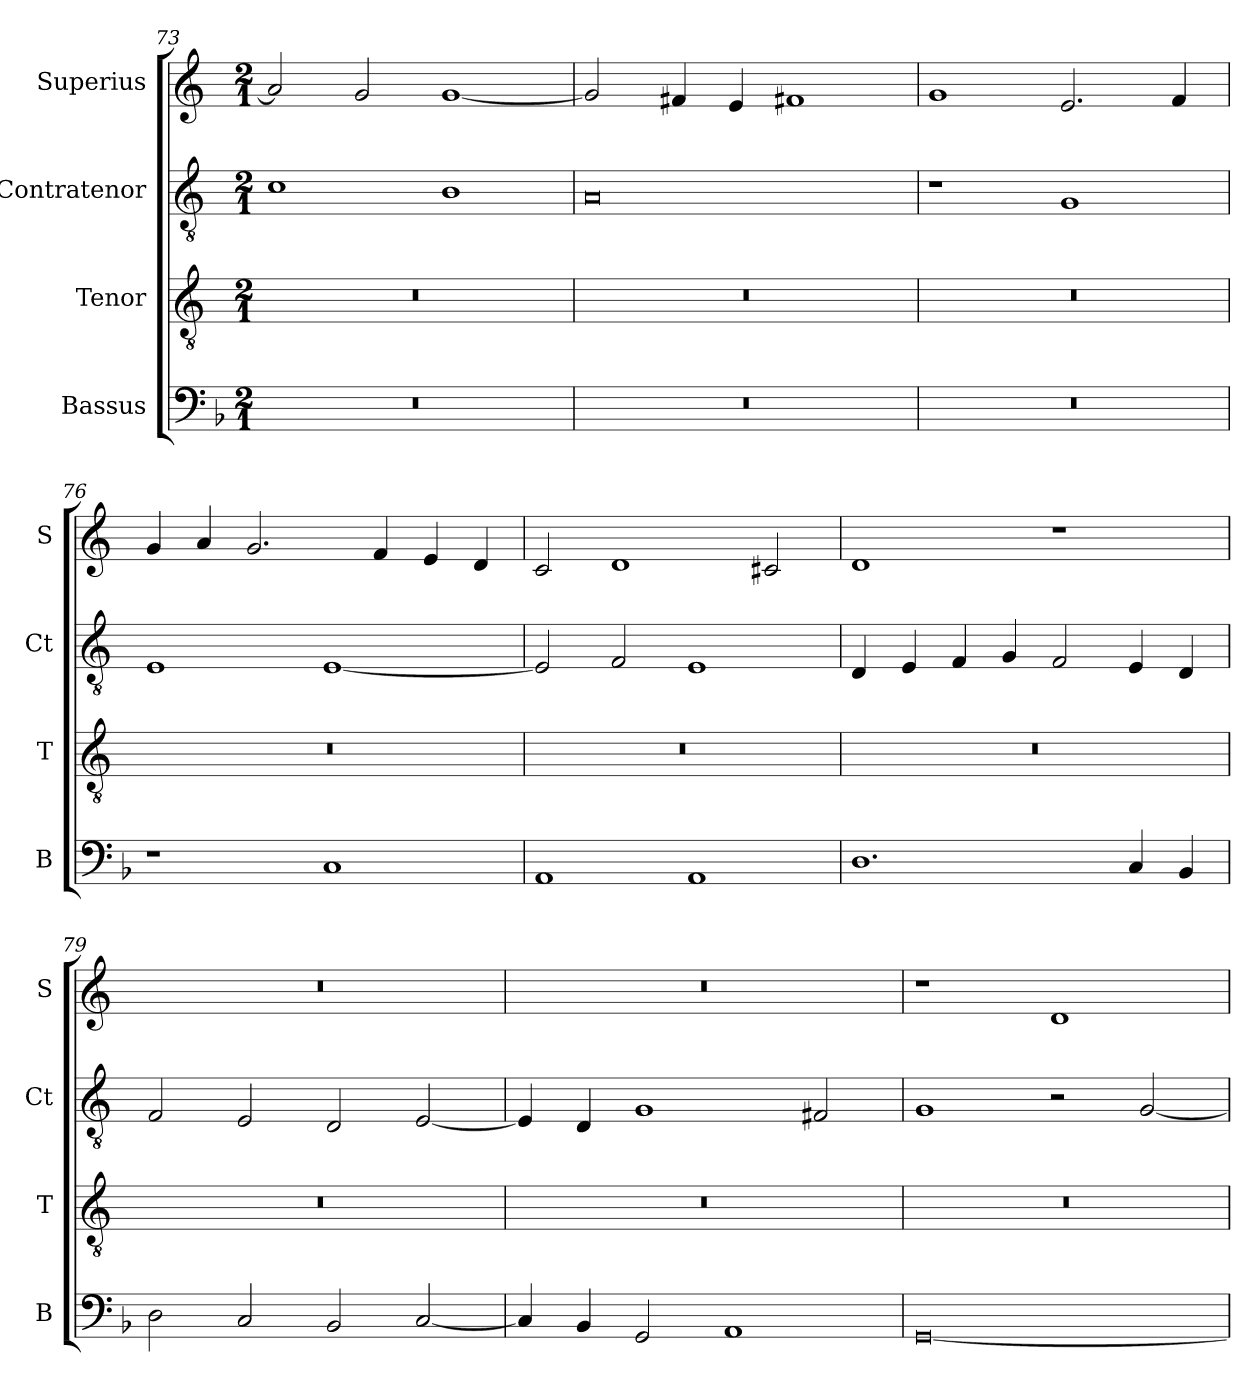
**kern	**kern	**kern	**kern
*part4	*part3	*part2	*part1
*staff4	*staff3	*staff2	*staff1
*I"Bassus	*I"Tenor	*I"Contratenor	*I"Superius
*I'B	*I'T	*I'Ct	*I'S
*clefF4	*clefGv2	*clefGv2	*clefG2
*k[b-]	*k[]	*k[]	*k[]
*M2/1	*M2/1	*M2/1	*M2/1
=73	=73	=73	=73
0r	0r	1c	2a/]
.	.	.	2g/
.	.	1B	[1g
=74	=74	=74	=74
0r	0r	0A	2g/]
.	.	.	4f#X/
.	.	.	4e/
.	.	.	1f#X
=75	=75	=75	=75
0r	0r	1r	1g
.	.	1G	2.e/
.	.	.	4f/
=76	=76	=76	=76
1r	0r	1E	4g/
.	.	.	4a/
.	.	.	2.g/
1C	.	[1E	.
.	.	.	4f/
.	.	.	4e/
.	.	.	4d/
=77	=77	=77	=77
1AA	0r	2E/]	2c/
.	.	2F/	1d
1AA	.	1E	.
.	.	.	2c#X/
=78	=78	=78	=78
1.D	0r	4D/	1d
.	.	4E/	.
.	.	4F/	.
.	.	4G/	.
.	.	2F/	1r
4C/	.	4E/	.
4BB-/	.	4D/	.
=79	=79	=79	=79
2D\	0r	2F/	0r
2C/	.	2E/	.
2BB-/	.	2D/	.
[2C/	.	[2E/	.
=80	=80	=80	=80
4C/]	0r	4E/]	0r
4BB-/	.	4D/	.
2GG/	.	1G	.
1AA	.	.	.
.	.	2F#X/	.
=81	=81	=81	=81
[0GG	0r	1G	1r
.	.	2r	1d
.	.	[2G/	.
=	=	=	=
*-	*-	*-	*-
